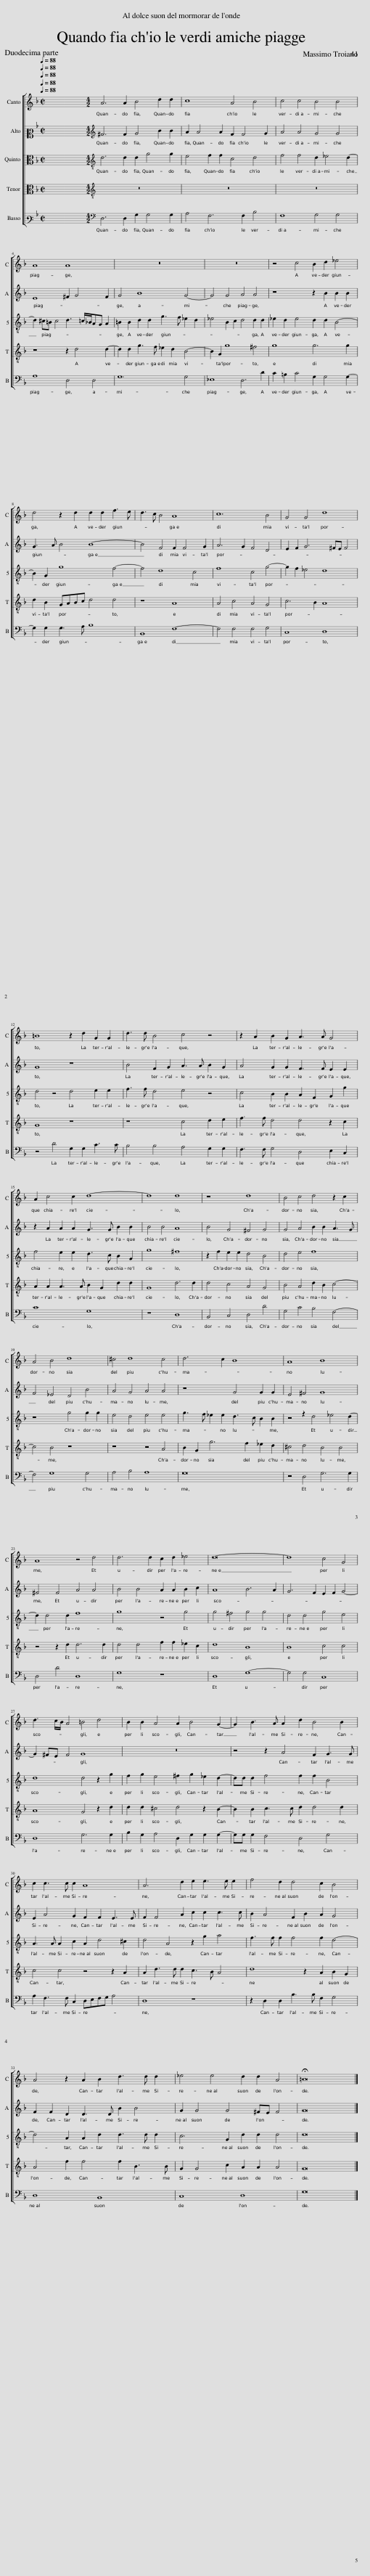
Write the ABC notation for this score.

X:1
%%score [ 1 2 [ 3 4 ] 5 ]
L:1/8
Q:1/4=88
M:2/2
I:linebreak $
K:F
V:1 treble
V:2 alto2
V:3 alto
V:4 alto
V:5 bass3
V:1
 x8 | x8 |[M:4/2] A6 A2 B4 d2 d2 | c8 A4 B4 | c4 c4 B4 B4 |$ %5
 A8 A8 | z16 | z16 | z4 c4 B2 d2 _e4 |$ d4 z2 d2 d2 d2 f3 e | %10
 d3 c B4 A8 | c12 B4 | G4 G4 d8 |$ =B8 z2 d2 G2 G2 | d3 d B4 c4 z4 | %15
 z2 A2 B2 G2 A3 A G4 |$ A2 c4 c2 d8- | d8 d8 | z8 d8 | B4 c4 d4 z2 c2 |$ %20
 A4 B4 d8 | ^c4 d8 c4 | d6 c2 B8 | A8 B8 |$ A8 z4 d4 | %25
 d6 d2 c2 d2 _e4 | d16- | d8 c4 G4 |$ d3 c/B/ A4 =B4 d4 | B2 B2 A4 A2 B4 G2- | %30
 G2 B3 A A2 d2 B4 B2 |$ c2 c3 c c2 A8 | A6 d2 e2 e3 e e2 | f4 d2 d4 c2 B4 |$ A4 z2 A2 B2 d3 d d2 | %35
 _e4 e4 d2 d2 A4 | !fermata!=B16 |] %37
V:2
 x8 | x8 |[M:4/2][K:treble] ^F6 F2 G4 B2 B2 | A2 A4 A2 F2 F4 G2 | A4 A4 G4 G4 |$ %5
 E8 ^F2 G4 F2 | G4 B8 G4- | G4 G4 A4 A4 | z8 z2 B2 B2 B2 |$ G3 A B4 B8- | %10
 B4 F4 F2 F4 G2 | A6 G2 F4 D4 | E2 F2 G6 ^FE F4 |$ G8 z8 | B4 F2 G2 A3 A B2 G2 | %15
 A4 G2 G2 F3 F E2 E2 |$ z2 A2 A2 A2 G3 G B2 B2 | B4 B4 A8 | B4 G4 ^F4 G4 | G4 A4 B2 B2 A3 G |$ %20
 F4 _E4 D4 B4 | A4 G4 A4 A4 | z8 G4 G2 G2 | E4 ^F4 G8 |$ ^F4 F4 A4 A4 | %25
 B4 B4 A2 A2 B2 c2 | A8 B6 A2 | G6 F2 E2 F2 G4- |$ G2 ^FE F4 G8 | z16 | %30
 z4 z2 A4 F2 G3 G |$ E2 A4 G2 F2 F2 E3 E | F2 F4 A2 c2 c2 c3 c | B2 A4 F2 B2 A2 G4 |$ F2 F2 D2 D3 D B2 B4 | %35
 G2 G4 G4 ^FE F4 | G16 |] %37
V:3
 x8 | x8 |[M:4/2][K:treble-8] d6 d2 d2 g4 g2 | e4 f2 f2 c4 d4 | f4 f4 d2 _e4 d2- |$ %5
 d2 ^c=B c4 d3 =c/_B/AG A2 | =B2 B2 d2 d2 g3 f _e2 d2 | _e4 B2 c2 d4 d2 d2 | _e2 d2 e4 d2 d2 B4- |$ B2 G2 g8 f4- | %10
 f4 d8 c4 | f8 c4 g4- | g2 f2 _e4 d8 |$ d4 z4 d4 e2 e2 | f3 f d4 e4 z4 | %15
 c4 B2 B2 A2 F2 G2 g2 |$ f4 e2 e2 d3 c B2 G2 | g8 ^f8 | z2 f2 e2 e2 d4 B4 | d4 e4 f8 |$ %20
 z8 g4 g2 g2 | e4 d4 e4 e4 | g3 f _e2 e2 d3 c B2 B2 | z4 z2 d4 _e4 d2- |$ d2 d4 d2 f8 | %25
 g8 z4 g4 | g4 ^f4 g4 g4 | d4 d4 g4 e4 |$ d8 d4 z2 g2 | f2 g2 e4 ^f2 g2 _e2 d2- | %30
 dd d2 f4 f2 f2 B4 |$ A3 A A2 c2 A2 d4 ^c2 | d4 A4 z2 g2 a4 | f3 f f2 f4 f2 d4- |$ d4 A2 A2 d2 d3 d d2 | %35
 c6 G2 d2 d2 d4 | d16 |] %37
V:4
 x8 | x8 |[M:4/2][K:treble-8] z16 | z16 | z16 |$ %5
 z8 z2 d4 d2- | d2 d2 g3 f _e2 d2 B4- | B2 G2 g8 ^f4 | g8 g6 g2 |$ d2 B2 GABc d4 d4 | %10
 z8 A8 | A4 c4 A4 G4 | c6 B2 A8 |$ G8 z8 | z8 c4 d2 e2 | %15
 f3 f d4 d4 z2 c2 |$ A2 A2 A3 A B2 G2 d2 d2 | G8 d6 d2 | d4 c4 A4 G4 | B4 A4 d2 B2 c4- |$ %20
 c4 B4 z8 | z8 z4 A4 | B2 G2 g6 f2 _e2 d2 | ^c4 d4 B4 B4 |$ z4 z2 d2 d6 d2 | %25
 d4 d4 f2 f2 _e2 c2 | d8 B8 | B8 c4 c4 |$ A8 G4 z2 d2 | d2 d2 ^c4 d4 z2 B2- | %30
 B2 B2 c3 c d2 d4 d2 |$ c4 c4 z4 z2 A2 | A2 d3 d d2 c3 B A4 | d8 z2 A2 B2 G2 |$ A4 f2 f4 f2 B3 B | %35
 G2 G4 c2 A2 A2 A4 | G16 |] %37
V:5
 x8 | x8 |[M:4/2][K:bass] D,6 D,2 G,2 G,4 G,2 | A,4 F,6 F,2 B,4 | F,8 G,4 G,4 |$ %5
 A,8 D,4 D,4 | G,12 G,4 | _E,8 D,6 D2 | C2 =B,2 C4 G,2 G,4 G,2- |$ G,2 G,2 G,3 A, B,8 | %10
 B,,8 F,8- | F,4 F,4 F,4 G,4 | C,8 D,8 |$ z4 D4 G,2 G,2 C3 C | B,4 B,4 A,4 G,2 G,2 | %15
 F,3 F, G,4 D,4 E,2 C,2 |$ C8 G,8 | z8 D,8 | B,,4 C,4 D,4 D4 | G,4 C4 B,4 F,4- |$ %20
 F,4 G,8 G,4 | A,4 B,4 A,8 | G,16 | z4 D,4 G,6 G,2 |$ D,4 D4 D,8 | %25
 G,8 z8 | D,8 G,8- | G,4 G,4 C,8 |$ D,8 G,6 G,2 | B,2 G,2 A,4 D,2 G,2 G,2 G,2- | %30
 G,G, G,2 F,4 D,4 G,4 |$ A,2 F,3 F, C,2 D,E,F,G, A,4 | D,8 z8 | z2 D,2 D,2 B,3 B, F,2 G,4 |$ D,8 B,,8 | %35
 C,8 D,8 | G,16 |] %37
